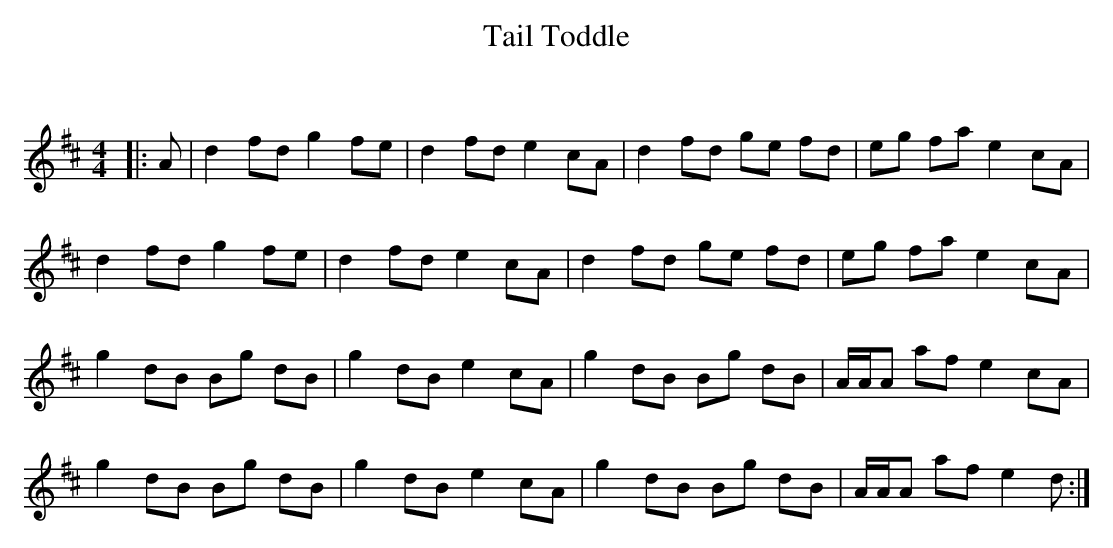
X:1
T: Tail Toddle
C:
Q: 232
K:D
M:4/4
L:1/8
|:A|d2 fd g2 fe|d2 fd e2 cA|d2 fd ge fd|eg fa e2 cA|
d2 fd g2 fe|d2 fd e2 cA|d2 fd ge fd|eg fa e2 cA|
g2 dB Bg dB|g2 dB e2 cA|g2 dB Bg dB|A1/2A1/2A af e2 cA|
g2 dB Bg dB|g2 dB e2 cA|g2 dB Bg dB|A1/2A1/2A af e2 d:|
